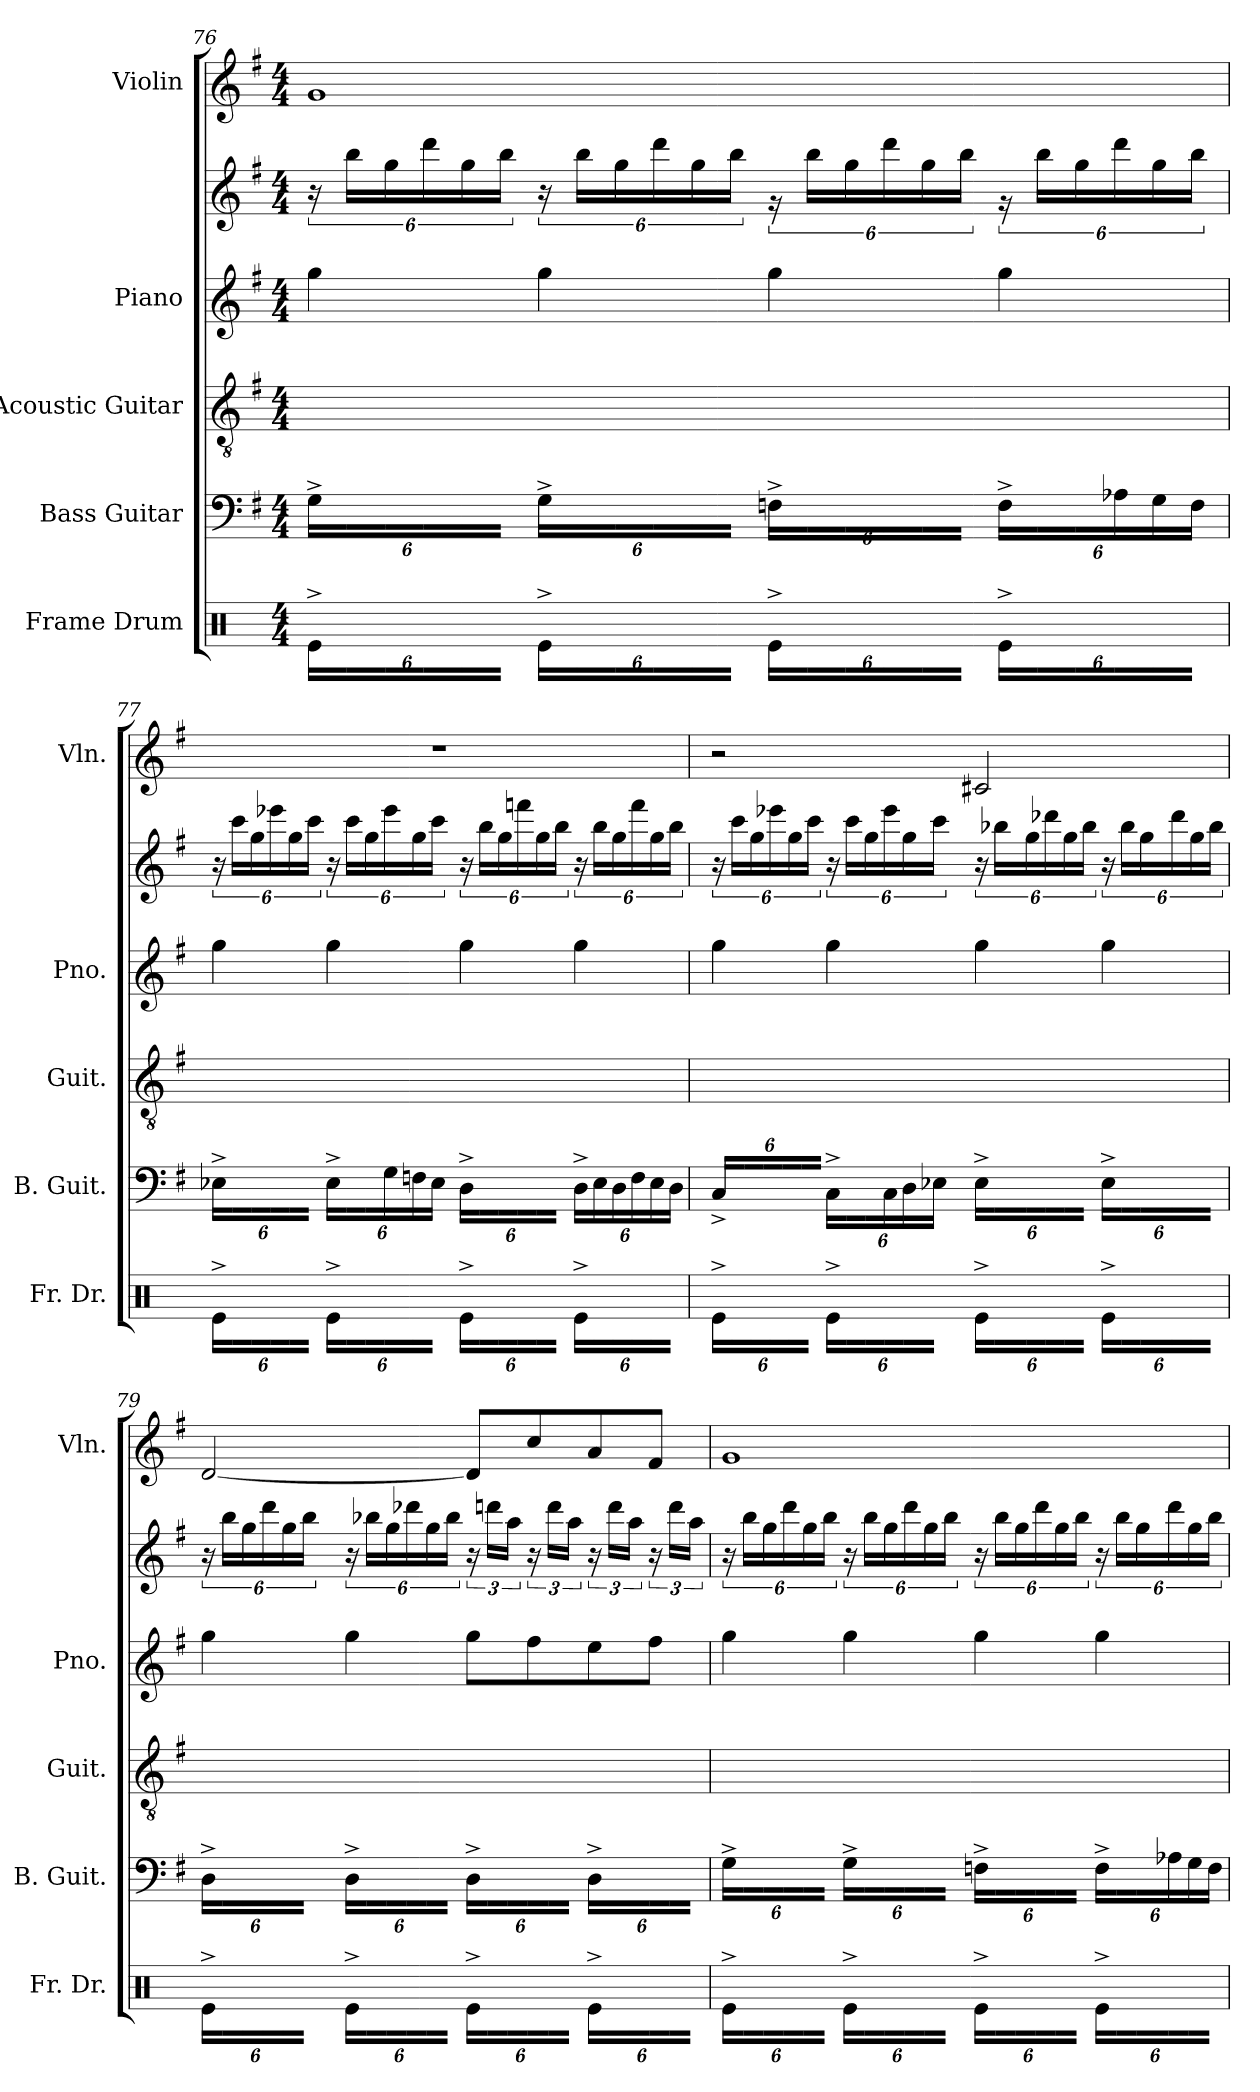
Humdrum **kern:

**kern	**kern	**kern	**kern	**kern	**kern
*part5	*part4	*part3	*part2	*part2	*part1
*staff6	*staff5	*staff4	*staff3	*staff2	*staff1
*I"Frame Drum	*I"Bass Guitar	*I"Acoustic Guitar	*I"Piano	*	*I"Violin
*I'Fr. Dr.	*I'B. Guit.	*I'Guit.	*I'Pno.	*	*I'Vln.
!!LO:LB:g=z
*clefX	*clefF4	*clefGv2	*clefG2	*clefG2	*clefG2
*	*ITrd7c12	*	*	*	*
*k[]	*k[f#]	*k[f#]	*k[f#]	*k[f#]	*k[f#]
*M4/4	*M4/4	*M4/4	*M4/4	*M4/4	*M4/4
*Xbrackettup	*Xbrackettup	*Xbrackettup	*	*	*
=76	=76	=76	=76	=76	=76
24Re^\LL	24GG^\LL	24GG/yy^ 24BB/yy^ 24D/yy^ 24G/yy^ 24B/yy^ 24g/yy^LL	4gg\	24r	1g
24Re\yy	24GG\yy	24GG/yy 24BB/yy 24D/yy 24G/yy 24B/yy 24g/yy	.	24bb\LL	.
24Re\yy	24GG\yy	24GG/yy 24BB/yy 24D/yy 24G/yy 24B/yy 24g/yy	.	24gg\	.
24Re\yy	24GG\yy	24GG/yy 24BB/yy 24D/yy 24G/yy 24B/yy 24g/yy	.	24ddd\	.
24Re\yy	24GG\yy	24GG/yy 24BB/yy 24D/yy 24G/yy 24B/yy 24g/yy	.	24gg\	.
24Re\JJyy	24GG\JJyy	24GG/yy 24BB/yy 24D/yy 24G/yy 24B/yy 24g/yyJJ	.	24bb\JJ	.
24Re^\LL	24GG^\LL	24GG/yy^ 24BB/yy^ 24D/yy^ 24G/yy^ 24B/yy^ 24g/yy^LL	4gg\	24r	.
24Re\yy	24GG\yy	24GG/yy 24BB/yy 24D/yy 24G/yy 24B/yy 24g/yy	.	24bb\LL	.
24Re\yy	24GG\yy	24GG/yy 24BB/yy 24D/yy 24G/yy 24B/yy 24g/yy	.	24gg\	.
24Re\yy	24GG\yy	24GG/yy 24BB/yy 24D/yy 24G/yy 24B/yy 24g/yy	.	24ddd\	.
24Re\yy	24GG\yy	24GG/yy 24BB/yy 24D/yy 24G/yy 24B/yy 24g/yy	.	24gg\	.
24Re\JJyy	24GG\JJyy	24GG/yy 24BB/yy 24D/yy 24G/yy 24B/yy 24g/yyJJ	.	24bb\JJ	.
24Re^\LL	24FFn^\LL	24GG/yy^ 24BB/yy^ 24D/yy^ 24G/yy^ 24B/yy^ 24g/yy^LL	4gg\	24rg	.
24Re\yy	24FF\yy	24GG/yy 24BB/yy 24D/yy 24G/yy 24B/yy 24g/yy	.	24bb\LL	.
24Re\yy	24FF\yy	24GG/yy 24BB/yy 24D/yy 24G/yy 24B/yy 24g/yy	.	24gg\	.
24Re\yy	24FF\yy	24GG/yy 24BB/yy 24D/yy 24G/yy 24B/yy 24g/yy	.	24ddd\	.
24Re\yy	24FF\yy	24GG/yy 24BB/yy 24D/yy 24G/yy 24B/yy 24g/yy	.	24gg\	.
24Re\JJyy	24FF\JJyy	24GG/yy 24BB/yy 24D/yy 24G/yy 24B/yy 24g/yyJJ	.	24bb\JJ	.
24Re^\LL	24FF^\LL	24GG/yy^ 24BB/yy^ 24D/yy^ 24G/yy^ 24B/yy^ 24g/yy^LL	4gg\	24rg	.
24Re\yy	24FF\yy	24GG/yy 24BB/yy 24D/yy 24G/yy 24B/yy 24g/yy	.	24bb\LL	.
24Re\yy	24FF\yy	24GG/yy 24BB/yy 24D/yy 24G/yy 24B/yy 24g/yy	.	24gg\	.
24Re\yy	24AA-X\	24GG/yy 24BB/yy 24D/yy 24G/yy 24B/yy 24g/yy	.	24ddd\	.
24Re\yy	24GG\	24GG/yy 24BB/yy 24D/yy 24G/yy 24B/yy 24g/yy	.	24gg\	.
24Re\JJyy	24FF\JJ	24GG/yy 24BB/yy 24D/yy 24G/yy 24B/yy 24g/yyJJ	.	24bb\JJ	.
!!LO:PB:g=z
=77	=77	=77	=77	=77	=77
24Re^\LL	24EE-X^\LL	24C/yy^ 24G/yy^ 24c/yy^ 24e-X/yy^ 24g/yy^LL	4gg\	24r	1r
24Re\yy	24EE-\yy	24C/yy 24G/yy 24c/yy 24e-/yy 24g/yy	.	24ccc\LL	.
24Re\yy	24EE-\yy	24C/yy 24G/yy 24c/yy 24e-/yy 24g/yy	.	24gg\	.
24Re\yy	24EE-\yy	24C/yy 24G/yy 24c/yy 24e-/yy 24g/yy	.	24eee-X\	.
24Re\yy	24EE-\yy	24C/yy 24G/yy 24c/yy 24e-/yy 24g/yy	.	24gg\	.
24Re\JJyy	24EE-\JJyy	24C/yy 24G/yy 24c/yy 24e-/yy 24g/yyJJ	.	24ccc\JJ	.
24Re^\LL	24EE-^\LL	24C/yy^ 24G/yy^ 24c/yy^ 24e-/yy^ 24g/yy^LL	4gg\	24r	.
24Re\yy	24EE-\yy	24C/yy 24G/yy 24c/yy 24e-/yy 24g/yy	.	24ccc\LL	.
24Re\yy	24EE-\yy	24C/yy 24G/yy 24c/yy 24e-/yy 24g/yy	.	24gg\	.
24Re\yy	24GG\	24C/yy 24G/yy 24c/yy 24e-/yy 24g/yy	.	24eee-\	.
24Re\yy	24FFn\	24C/yy 24G/yy 24c/yy 24e-/yy 24g/yy	.	24gg\	.
24Re\JJyy	24EE-\JJ	24C/yy 24G/yy 24c/yy 24e-/yy 24g/yyJJ	.	24ccc\JJ	.
24Re^\LL	24DD^\LL	24GG/yy^ 24BB/yy^ 24D/yy^ 24G/yy^ 24B/yy^ 24fn/yy^LL	4gg\	24r	.
24Re\yy	24DD\yy	24GG/yy 24BB/yy 24D/yy 24G/yy 24B/yy 24f/yy	.	24bb\LL	.
24Re\yy	24DD\yy	24GG/yy 24BB/yy 24D/yy 24G/yy 24B/yy 24f/yy	.	24gg\	.
24Re\yy	24DD\yy	24GG/yy 24BB/yy 24D/yy 24G/yy 24B/yy 24f/yy	.	24fffn\	.
24Re\yy	24DD\yy	24GG/yy 24BB/yy 24D/yy 24G/yy 24B/yy 24f/yy	.	24gg\	.
24Re\JJyy	24DD\JJyy	24GG/yy 24BB/yy 24D/yy 24G/yy 24B/yy 24f/yyJJ	.	24bb\JJ	.
24Re^\LL	24DD^\LL	24GG/yy^ 24BB/yy^ 24D/yy^ 24G/yy^ 24B/yy^ 24f/yy^LL	4gg\	24r	.
24Re\yy	24EE-\	24GG/yy 24BB/yy 24D/yy 24G/yy 24B/yy 24f/yy	.	24bb\LL	.
24Re\yy	24DD\	24GG/yy 24BB/yy 24D/yy 24G/yy 24B/yy 24f/yy	.	24gg\	.
24Re\yy	24FF\	24GG/yy 24BB/yy 24D/yy 24G/yy 24B/yy 24f/yy	.	24fff\	.
24Re\yy	24EE-\	24GG/yy 24BB/yy 24D/yy 24G/yy 24B/yy 24f/yy	.	24gg\	.
24Re\JJyy	24DD\JJ	24GG/yy 24BB/yy 24D/yy 24G/yy 24B/yy 24f/yyJJ	.	24bb\JJ	.
!!LO:LB:g=z
=78	=78	=78	=78	=78	=78
24Re^\LL	24CC^/LL	24C/yy^ 24G/yy^ 24c/yy^ 24e-X/yy^ 24g/yy^LL	4gg\	24r	2r
24Re\yy	24CC/yy	24C/yy 24G/yy 24c/yy 24e-/yy 24g/yy	.	24ccc\LL	.
24Re\yy	24CC/yy	24C/yy 24G/yy 24c/yy 24e-/yy 24g/yy	.	24gg\	.
24Re\yy	24CC/yy	24C/yy 24G/yy 24c/yy 24e-/yy 24g/yy	.	24eee-X\	.
24Re\yy	24CC/yy	24C/yy 24G/yy 24c/yy 24e-/yy 24g/yy	.	24gg\	.
24Re\JJyy	24CC/JJyy	24C/yy 24G/yy 24c/yy 24e-/yy 24g/yyJJ	.	24ccc\JJ	.
24Re^\LL	24CC^\LL	24C/yy^ 24G/yy^ 24c/yy^ 24e-/yy^ 24g/yy^LL	4gg\	24r	.
24Re\yy	24CC\yy	24C/yy 24G/yy 24c/yy 24e-/yy 24g/yy	.	24ccc\LL	.
24Re\yy	24CC\yy	24C/yy 24G/yy 24c/yy 24e-/yy 24g/yy	.	24gg\	.
24Re\yy	24CC\	24C/yy 24G/yy 24c/yy 24e-/yy 24g/yy	.	24eee-\	.
24Re\yy	24DD\	24C/yy 24G/yy 24c/yy 24e-/yy 24g/yy	.	24gg\	.
24Re\JJyy	24EE-X\JJ	24C/yy 24G/yy 24c/yy 24e-/yy 24g/yyJJ	.	24ccc\JJ	.
24Re^\LL	24EE-^\LL	24E-X\yy^ 24B-X\yy^ 24d-X\yy^ 24g\yy^ 24b-X\yy^LL	4gg\	24r	2c#X/
24Re\yy	24EE-\yy	24E-\yy 24B-\yy 24d-\yy 24g\yy 24b-\yy	.	24bb-X\LL	.
24Re\yy	24EE-\yy	24E-\yy 24B-\yy 24B-\yy 24d-\yy 24g\yy 24b-\yy	.	24gg\	.
24Re\yy	24EE-\yy	24E-\yy 24B-\yy 24d-\yy 24g\yy 24b-\yy	.	24ddd-X\	.
24Re\yy	24EE-\yy	24E-\yy 24B-\yy 24d-\yy 24g\yy 24b-\yy	.	24gg\	.
24Re\JJyy	24EE-\JJyy	24E-\yy 24B-\yy 24d-\yy 24g\yy 24b-\yyJJ	.	24bb-\JJ	.
24Re^\LL	24EE-^\LL	24E-/yy^ 24B-/yy^ 24d-/yy^ 24g/yy^ 24b-/yy^LL	4gg\	24r	.
24Re\yy	24EE-\yy	24E-/yy 24B-/yy 24d-/yy 24g/yy 24b-/yy	.	24bb-\LL	.
24Re\yy	24EE-\yy	24E-/yy 24B-/yy 24B-/yy 24d-/yy 24g/yy 24b-/yy	.	24gg\	.
24Re\yy	24EE-\yy	24E-/yy 24B-/yy 24d-/yy 24g/yy 24b-/yy	.	24ddd-\	.
24Re\yy	24EE-\yy	24E-/yy 24B-/yy 24d-/yy 24g/yy 24b-/yy	.	24gg\	.
24Re\JJyy	24EE-\JJyy	24E-/yy 24B-/yy 24d-/yy 24g/yy 24b-/yyJJ	.	24bb-\JJ	.
!!LO:PB:g=z
=79	=79	=79	=79	=79	=79
24Re^\LL	24DD^\LL	24D/yy^ 24B/yy^ 24d/yy^ 24g/yy^LL	4gg\	24r	[2d/
24Re\yy	24DD\yy	24D/yy 24B/yy 24d/yy 24g/yy	.	24bb\LL	.
24Re\yy	24DD\yy	24D/yy 24B/yy 24d/yy 24g/yy	.	24gg\	.
24Re\yy	24DD\yy	24D/yy 24B/yy 24d/yy 24g/yy	.	24ddd\	.
24Re\yy	24DD\yy	24D/yy 24B/yy 24d/yy 24g/yy	.	24gg\	.
24Re\JJyy	24DD\JJyy	24D/yy 24B/yy 24d/yy 24g/yyJJ	.	24bb\JJ	.
24Re^\LL	24DD^\LL	24D/yy^ 24B-X/yy^ 24d-X/yy^ 24g/yy^LL	4gg\	24r	.
24Re\yy	24DD\yy	24D/yy 24B-/yy 24d-/yy 24g/yy	.	24bb-X\LL	.
24Re\yy	24DD\yy	24D/yy 24B-/yy 24d-/yy 24g/yy	.	24gg\	.
24Re\yy	24DD\yy	24D/yy 24B-/yy 24d-/yy 24g/yy	.	24ddd-X\	.
24Re\yy	24DD\yy	24D/yy 24B-/yy 24d-/yy 24g/yy	.	24gg\	.
24Re\JJyy	24DD\JJyy	24D/yy 24B-/yy 24d-/yy 24g/yyJJ	.	24bb-\JJ	.
24Re^\LL	24DD^\LL	24D\yy^ 24A\yy^ 24c\yy^ 24g\yy^LL	8gg\L	24r	8d/L]
24Re\yy	24DD\yy	24D\yy 24A\yy 24c\yy 24g\yy	.	24dddn\LL	.
24Re\yy	24DD\yy	24D\yy 24A\yy 24c\yy 24g\yy	.	24aa\JJ	.
24Re\yy	24DD\yy	24D\yy 24A\yy 24c\yy 24f#\yy	8ff#\	24r	8cc/
24Re\yy	24DD\yy	24D\yy 24A\yy 24c\yy 24f#\yy	.	24ddd\LL	.
24Re\JJyy	24DD\JJyy	24D\yy 24A\yy 24c\yy 24f#\yyJJ	.	24aa\JJ	.
24Re^\LL	24DD^\LL	24D/yy^ 24A/yy^ 24c/yy^ 24e/yy^LL	8ee\	24r	8a/
24Re\yy	24DD\yy	24D/yy 24A/yy 24c/yy 24e/yy	.	24ddd\LL	.
24Re\yy	24DD\yy	24D/yy 24A/yy 24c/yy 24e/yy	.	24aa\JJ	.
24Re\yy	24DD\yy	24D/yy 24A/yy 24c/yy 24f#/yy	8ff#\J	24r	8f#/J
24Re\yy	24DD\yy	24D/yy 24A/yy 24c/yy 24f#/yy	.	24ddd\LL	.
24Re\JJyy	24DD\JJyy	24D/yy 24A/yy 24c/yy 24f#/yyJJ	.	24aa\JJ	.
!!LO:LB:g=z
=80	=80	=80	=80	=80	=80
24Re^\LL	24GG^\LL	24GG/yy^ 24BB/yy^ 24D/yy^ 24G/yy^ 24B/yy^ 24g/yy^LL	4gg\	24r	1g
24Re\yy	24GG\yy	24GG/yy 24BB/yy 24D/yy 24G/yy 24B/yy 24g/yy	.	24bb\LL	.
24Re\yy	24GG\yy	24GG/yy 24BB/yy 24D/yy 24G/yy 24B/yy 24g/yy	.	24gg\	.
24Re\yy	24GG\yy	24GG/yy 24BB/yy 24D/yy 24G/yy 24B/yy 24g/yy	.	24ddd\	.
24Re\yy	24GG\yy	24GG/yy 24BB/yy 24D/yy 24G/yy 24B/yy 24g/yy	.	24gg\	.
24Re\JJyy	24GG\JJyy	24GG/yy 24BB/yy 24D/yy 24G/yy 24B/yy 24g/yyJJ	.	24bb\JJ	.
24Re^\LL	24GG^\LL	24GG/yy^ 24BB/yy^ 24D/yy^ 24G/yy^ 24B/yy^ 24g/yy^LL	4gg\	24r	.
24Re\yy	24GG\yy	24GG/yy 24BB/yy 24D/yy 24G/yy 24B/yy 24g/yy	.	24bb\LL	.
24Re\yy	24GG\yy	24GG/yy 24BB/yy 24D/yy 24G/yy 24B/yy 24g/yy	.	24gg\	.
24Re\yy	24GG\yy	24GG/yy 24BB/yy 24D/yy 24G/yy 24B/yy 24g/yy	.	24ddd\	.
24Re\yy	24GG\yy	24GG/yy 24BB/yy 24D/yy 24G/yy 24B/yy 24g/yy	.	24gg\	.
24Re\JJyy	24GG\JJyy	24GG/yy 24BB/yy 24D/yy 24G/yy 24B/yy 24g/yyJJ	.	24bb\JJ	.
24Re^\LL	24FFn^\LL	24GG/yy^ 24BB/yy^ 24D/yy^ 24G/yy^ 24B/yy^ 24g/yy^LL	4gg\	24r	.
24Re\yy	24FF\yy	24GG/yy 24BB/yy 24D/yy 24G/yy 24B/yy 24g/yy	.	24bb\LL	.
24Re\yy	24FF\yy	24GG/yy 24BB/yy 24D/yy 24G/yy 24B/yy 24g/yy	.	24gg\	.
24Re\yy	24FF\yy	24GG/yy 24BB/yy 24D/yy 24G/yy 24B/yy 24g/yy	.	24ddd\	.
24Re\yy	24FF\yy	24GG/yy 24BB/yy 24D/yy 24G/yy 24B/yy 24g/yy	.	24gg\	.
24Re\JJyy	24FF\JJyy	24GG/yy 24BB/yy 24D/yy 24G/yy 24B/yy 24g/yyJJ	.	24bb\JJ	.
24Re^\LL	24FF^\LL	24GG/yy^ 24BB/yy^ 24D/yy^ 24G/yy^ 24B/yy^ 24g/yy^LL	4gg\	24r	.
24Re\yy	24FF\yy	24GG/yy 24BB/yy 24D/yy 24G/yy 24B/yy 24g/yy	.	24bb\LL	.
24Re\yy	24FF\yy	24GG/yy 24BB/yy 24D/yy 24G/yy 24B/yy 24g/yy	.	24gg\	.
24Re\yy	24AA-X\	24GG/yy 24BB/yy 24D/yy 24G/yy 24B/yy 24g/yy	.	24ddd\	.
24Re\yy	24GG\	24GG/yy 24BB/yy 24D/yy 24G/yy 24B/yy 24g/yy	.	24gg\	.
24Re\JJyy	24FF\JJ	24GG/yy 24BB/yy 24D/yy 24G/yy 24B/yy 24g/yyJJ	.	24bb\JJ	.
=	=	=	=	=	=
*-	*-	*-	*-	*-	*-
